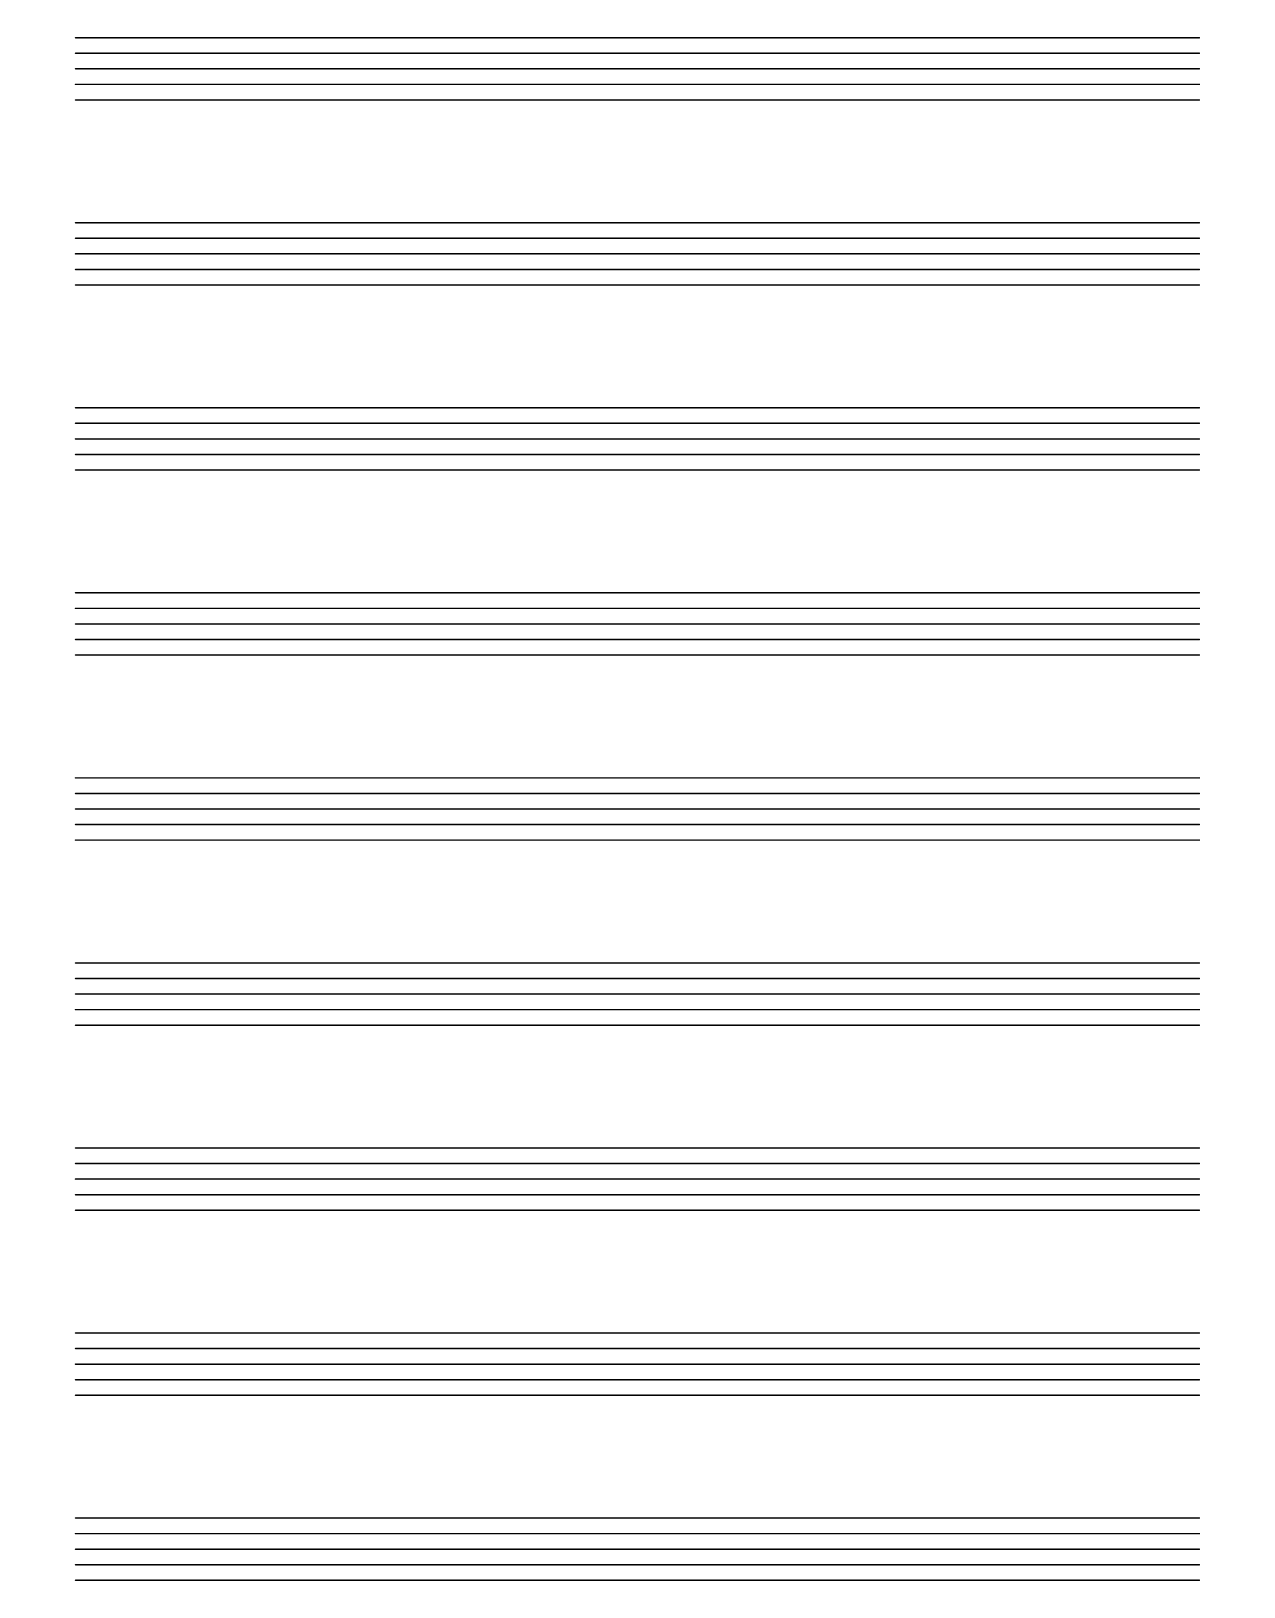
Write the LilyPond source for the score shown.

%% -*- Mode: LilyPond -*-

\version "2.20.0"

#(set-global-staff-size 30)

\score {
  {
    \repeat unfold 9 { s1 \break }
  }
  \layout {
    indent = 0\in
    \context {
      \Staff
      \remove "Time_signature_engraver"
      \remove "Clef_engraver"
      \remove "Bar_engraver"
    }
    \context {
      \Score
      \remove "Bar_number_engraver"
    }
  }
}

% uncomment these lines for "letter" size
% {
\paper {
  #(set-paper-size "letter")
  ragged-last-bottom = ##f
  line-width = 7.5\in
  left-margin = 0.5\in
  bottom-margin = 0.25\in
  top-margin = 0.25\in
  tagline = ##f
}
% }

% uncomment these lines for "A4" size
%{
\paper {
  #(set-paper-size "a4")
  ragged-last-bottom = ##f
  line-width = 180
  left-margin = 15
  bottom-margin = 10
  top-margin = 10
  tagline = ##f
}
%}
